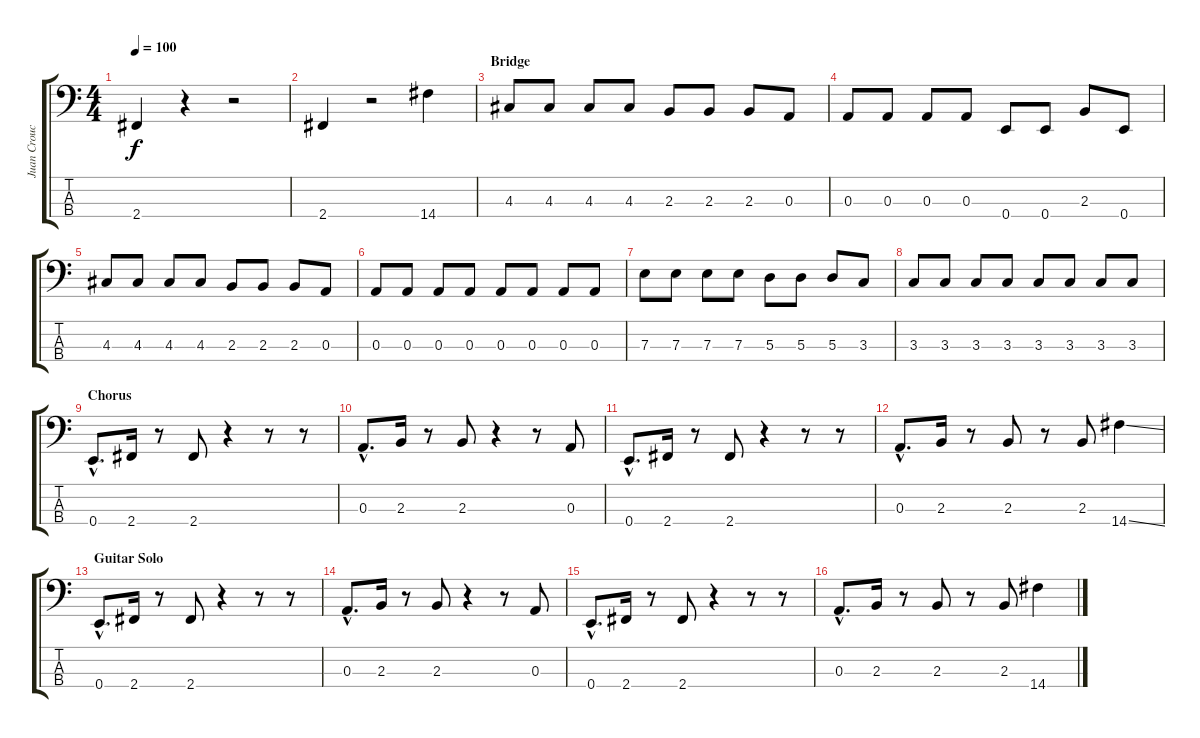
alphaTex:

\track ("Juan Croucier - Bass Guitar" "Juan Crouc") {instrument electricbassfinger}
\staff {score tabs}
\tuning (G2 D2 A1 E1) {hide}
\ts (4 4)
\tempo 100
\clef f4
\ks c
2.4.4{dy f} r.4 r.2 |
2.4.4 r.2 14.4.4 |
\section ("" "Bridge")
4.3.8 4.3.8 4.3.8 4.3.8 2.3.8 2.3.8 2.3.8 0.3.8 |
0.3.8 0.3.8 0.3.8 0.3.8 0.4.8 0.4.8 2.3.8 0.4.8 |
4.3.8 4.3.8 4.3.8 4.3.8 2.3.8 2.3.8 2.3.8 0.3.8 |
0.3.8 0.3.8 0.3.8 0.3.8 0.3.8 0.3.8 0.3.8 0.3.8 |
7.3.8 7.3.8 7.3.8 7.3.8 5.3.8 5.3.8 5.3.8 3.3.8 |
3.3.8 3.3.8 3.3.8 3.3.8 3.3.8 3.3.8 3.3.8 3.3.8 |
\section ("" "Chorus")
0.4{hac}.8{d} 2.4.16 r.8 2.4.8 r.4 r.8 r.8 |
0.3{hac}.8{d} 2.3.16 r.8 2.3.8 r.4 r.8 0.3.8 |
0.4{hac}.8{d} 2.4.16 r.8 2.4.8 r.4 r.8 r.8 |
0.3{hac}.8{d} 2.3.16 r.8 2.3.8 r.8 2.3.8 14.4{ss}.4 |
\section ("" "Guitar Solo")
0.4{hac}.8{d} 2.4.16 r.8 2.4.8 r.4 r.8 r.8 |
0.3{hac}.8{d} 2.3.16 r.8 2.3.8 r.4 r.8 0.3.8 |
0.4{hac}.8{d} 2.4.16 r.8 2.4.8 r.4 r.8 r.8 |
0.3{hac}.8{d} 2.3.16 r.8 2.3.8 r.8 2.3.8 14.4{ss}.4
